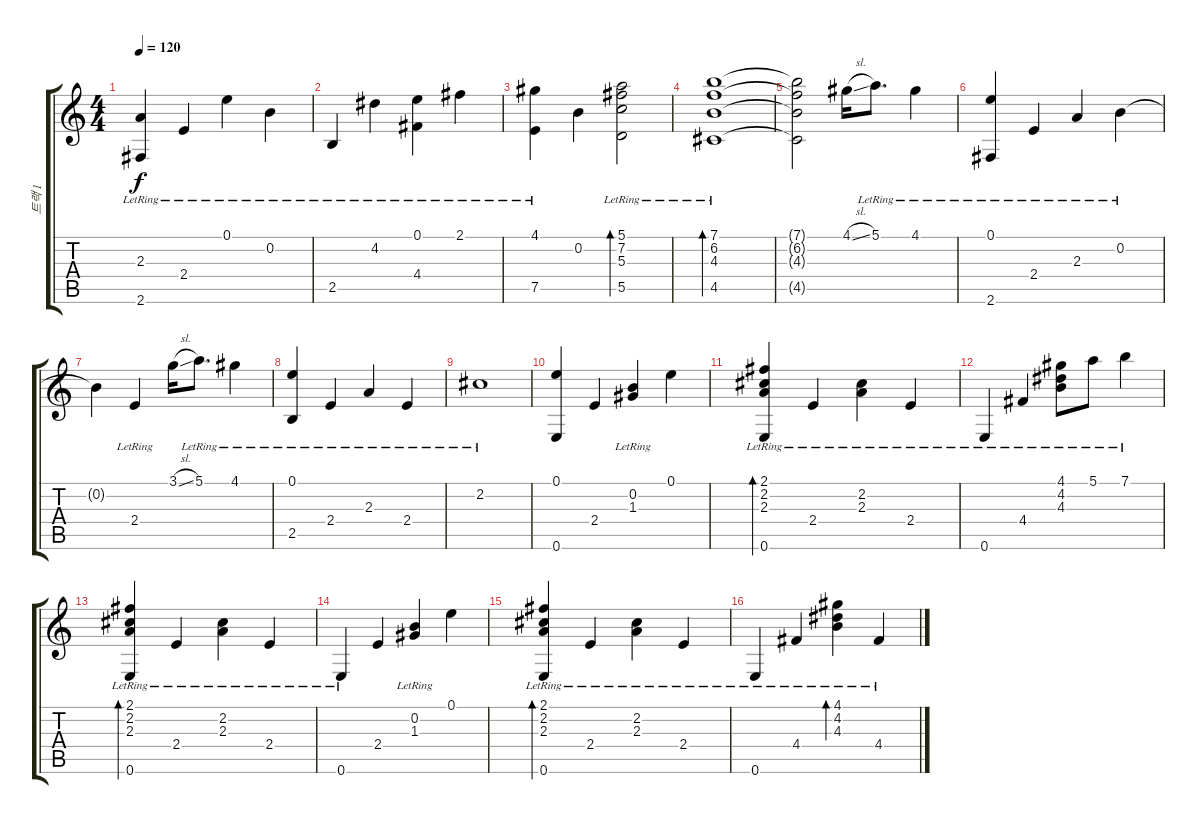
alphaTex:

\track ("트랙 1" "트랙 1") {instrument acousticguitarnylon}
\staff {score tabs}
\tuning (E4 B3 G3 D3 A2 E2) {hide}
\ts (4 4)
\tempo 120
\clef g2
\ks c
(2.3{lr} 2.6{lr}).4{dy f} 2.4{lr}.4 0.1{lr}.4 0.2{lr}.4 |
2.5{lr}.4 4.2{lr}.4 (0.1{lr} 4.4{lr}).4 2.1{lr}.4 |
(4.1{lr} 7.5).4 0.2.4 (5.1{lr} 7.2 5.3 5.5).2{bd 480} |
(7.1{lr} 6.2{lr} 4.3 4.5{lr}).1{bd 480} |
(7.1{t} 6.2{t} 4.3{t} 4.5{t}).2 4.1{sl}.16 5.1{lr}.8{d} 4.1{lr}.4 |
(0.1{lr} 2.6{lr}).4 2.4{lr}.4 2.3{lr}.4 0.2{lr}.4 |
0.2{t}.4 2.4{lr}.4 3.1{sl}.16 5.1{lr}.8{d} 4.1{lr}.4 |
(0.1{lr} 2.5{lr}).4 2.4{lr}.4 2.3{lr}.4 2.4{lr}.4 |
2.2{lr}.1 |
(0.1 0.6).4 2.4.4 (0.2{lr} 1.3).4 0.1.4 |
(2.1{lr} 2.2{lr} 2.3{lr} 0.6).4{bd 240} 2.4{lr}.4 (2.2{lr} 2.3{lr}).4 2.4{lr}.4 |
0.6{lr}.4 4.4{lr}.4 (4.1{lr} 4.2 4.3).8 5.1{lr}.8 7.1{lr}.4 |
(2.1{lr} 2.2{lr} 2.3{lr} 0.6).4{bd 240} 2.4{lr}.4 (2.2{lr} 2.3{lr}).4 2.4{lr}.4 |
0.6{lr}.4 2.4.4 (0.2{lr} 1.3).4 0.1.4 |
(2.1{lr} 2.2{lr} 2.3{lr} 0.6).4{bd 240} 2.4{lr}.4 (2.2{lr} 2.3{lr}).4 2.4{lr}.4 |
0.6{lr}.4 4.4{lr}.4 (4.1{lr} 4.2{lr} 4.3{lr}).4{bd 240} 4.4{lr}.4
